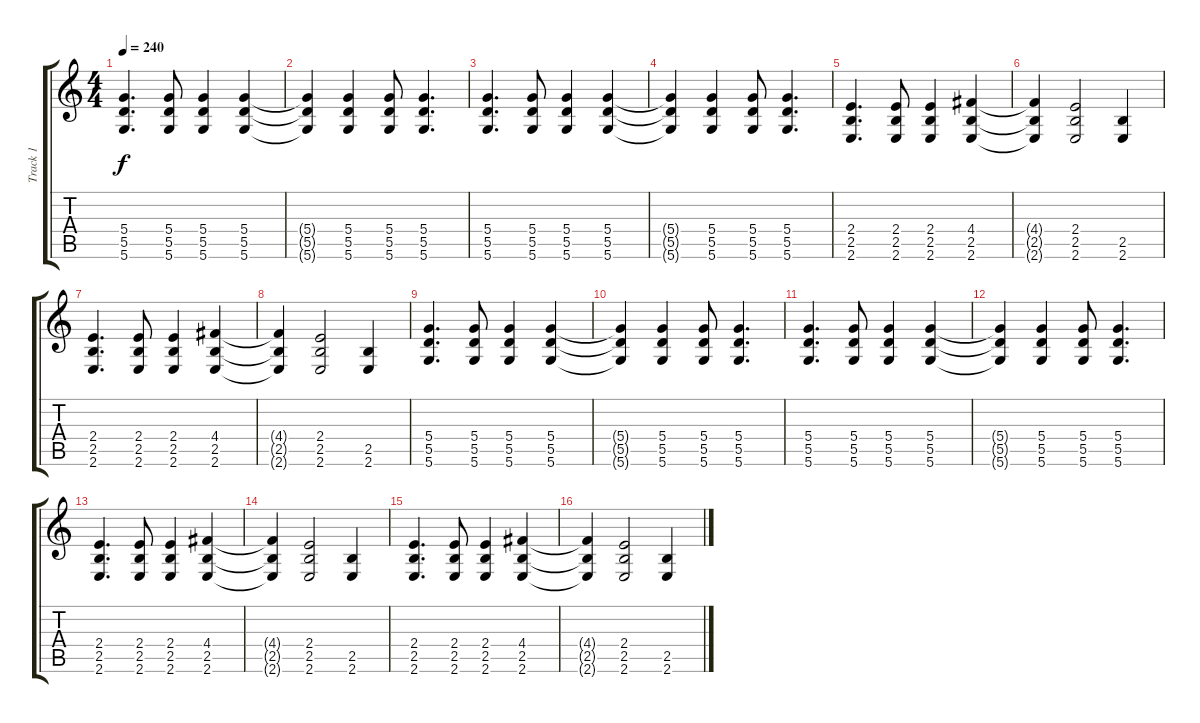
\track ("Track 1" "Track 1") {instrument distortionguitar}
\staff {score tabs}
\tuning (E4 B3 G3 D3 A2 D2) {hide}
\ts (4 4)
\tempo 240
\clef g2
\ks c
(5.4 5.5 5.6).4{d dy f} (5.4 5.5 5.6).8 (5.4 5.5 5.6).4 (5.4 5.5 5.6).4 |
(5.4{t} 5.5{t} 5.6{t}).4 (5.4 5.5 5.6).4 (5.4 5.5 5.6).8 (5.4 5.5 5.6).4{d} |
(5.4 5.5 5.6).4{d} (5.4 5.5 5.6).8 (5.4 5.5 5.6).4 (5.4 5.5 5.6).4 |
(5.4{t} 5.5{t} 5.6{t}).4 (5.4 5.5 5.6).4 (5.4 5.5 5.6).8 (5.4 5.5 5.6).4{d} |
(2.4 2.5 2.6).4{d} (2.4 2.5 2.6).8 (2.4 2.5 2.6).4 (4.4 2.5 2.6).4 |
(4.4{t} 2.5{t} 2.6{t}).4 (2.4 2.5 2.6).2 (2.5 2.6).4 |
(2.4 2.5 2.6).4{d} (2.4 2.5 2.6).8 (2.4 2.5 2.6).4 (4.4 2.5 2.6).4 |
(4.4{t} 2.5{t} 2.6{t}).4 (2.4 2.5 2.6).2 (2.5 2.6).4 |
(5.4 5.5 5.6).4{d} (5.4 5.5 5.6).8 (5.4 5.5 5.6).4 (5.4 5.5 5.6).4 |
(5.4{t} 5.5{t} 5.6{t}).4 (5.4 5.5 5.6).4 (5.4 5.5 5.6).8 (5.4 5.5 5.6).4{d} |
(5.4 5.5 5.6).4{d} (5.4 5.5 5.6).8 (5.4 5.5 5.6).4 (5.4 5.5 5.6).4 |
(5.4{t} 5.5{t} 5.6{t}).4 (5.4 5.5 5.6).4 (5.4 5.5 5.6).8 (5.4 5.5 5.6).4{d} |
(2.4 2.5 2.6).4{d} (2.4 2.5 2.6).8 (2.4 2.5 2.6).4 (4.4 2.5 2.6).4 |
(4.4{t} 2.5{t} 2.6{t}).4 (2.4 2.5 2.6).2 (2.5 2.6).4 |
(2.4 2.5 2.6).4{d} (2.4 2.5 2.6).8 (2.4 2.5 2.6).4 (4.4 2.5 2.6).4 |
(4.4{t} 2.5{t} 2.6{t}).4 (2.4 2.5 2.6).2 (2.5 2.6).4
